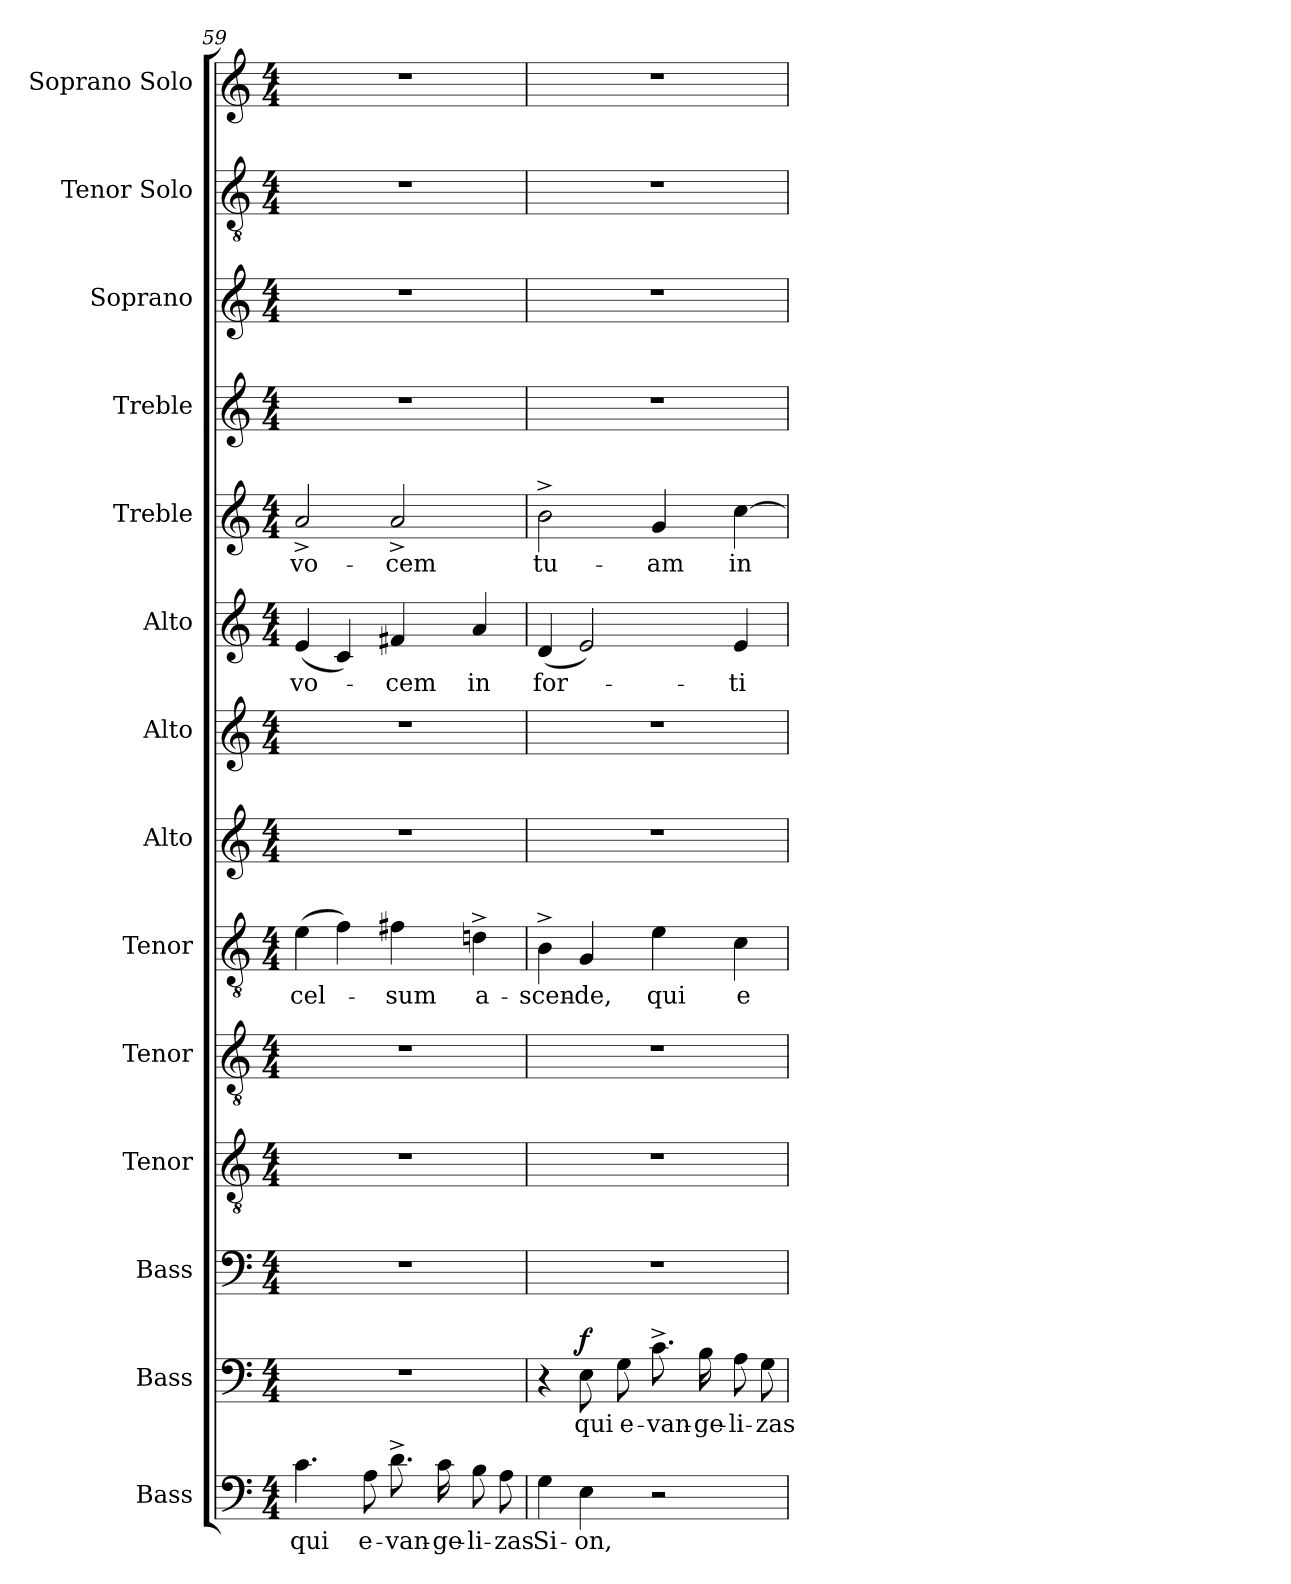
**kern	**text	**kern	**text	**dynam	**kern	**kern	**kern	**kern	**text	**kern	**kern	**kern	**text	**kern	**text	**kern	**kern	**kern	**kern
*part14	*part14	*part13	*part13	*part13	*part12	*part11	*part10	*part9	*part9	*part8	*part7	*part6	*part6	*part5	*part5	*part4	*part3	*part2	*part1
*staff14	*staff14	*staff13	*staff13	*staff13	*staff12	*staff11	*staff10	*staff9	*staff9	*staff8	*staff7	*staff6	*staff6	*staff5	*staff5	*staff4	*staff3	*staff2	*staff1
*I"Bass	*	*I"Bass	*	*	*I"Bass	*I"Tenor	*I"Tenor	*I"Tenor	*	*I"Alto	*I"Alto	*I"Alto	*	*I"Treble	*	*I"Treble	*I"Soprano	*I"Tenor Solo	*I"Soprano Solo
*I'B. 2.	*	*I'B. 1.	*	*	*I'B.	*I'T. 2.	*I'T. 1.	*I'T.	*	*I'A. 2.	*I'A. 1.	*I'A.	*	*	*	*	*I'S.	*I'T.  Solo	*I'S.  Solo
*clefF4	*	*clefF4	*	*	*clefF4	*clefGv2	*clefGv2	*clefGv2	*	*clefG2	*clefG2	*clefG2	*	*clefG2	*	*clefG2	*clefG2	*clefGv2	*clefG2
*	*	*	*	*	*	*ITrd7c12	*ITrd7c12	*ITrd7c12	*	*	*	*	*	*	*	*	*	*ITrd7c12	*
*k[]	*	*k[]	*	*	*k[]	*k[]	*k[]	*k[]	*	*k[]	*k[]	*k[]	*	*k[]	*	*k[]	*k[]	*k[]	*k[]
*C:	*	*C:	*	*	*C:	*C:	*C:	*C:	*	*C:	*C:	*C:	*	*C:	*	*C:	*C:	*C:	*C:
*M4/4	*	*M4/4	*	*	*M4/4	*M4/4	*M4/4	*M4/4	*	*M4/4	*M4/4	*M4/4	*	*M4/4	*	*M4/4	*M4/4	*M4/4	*M4/4
=59	=59	=59	=59	=59	=59	=59	=59	=59	=59	=59	=59	=59	=59	=59	=59	=59	=59	=59	=59
!	!LO:LY:b:color=#000000	!	!	!	!	!	!	!	!	!	!	!	!	!	!	!	!	!	!
!	!	!	!	!	!	!	!	!	!LO:LY:b:color=#000000	!	!	!	!	!	!	!	!	!	!
!	!	!	!	!	!	!	!	!	!	!	!	!	!LO:LY:b:color=#000000	!	!	!	!	!	!
!	!	!	!	!	!	!	!	!	!	!	!	!	!	!	!LO:LY:b:color=#000000	!	!	!	!
4.ci\	qui	1r	.	.	1r	1r	1r	(4Ei\	-cel-	1r	1r	(4ei/	vo-	2a^i/	vo-	1r	1r	1r	1r
.	.	.	.	.	.	.	.	4Fi\)	.	.	.	4ci/)	.	.	.	.	.	.	.
!	!LO:LY:b:color=#000000	!	!	!	!	!	!	!	!	!	!	!	!	!	!	!	!	!	!
8Ai\	e-	.	.	.	.	.	.	.	.	.	.	.	.	.	.	.	.	.	.
!	!LO:LY:b:color=#000000	!	!	!	!	!	!	!	!	!	!	!	!	!	!	!	!	!	!
!	!	!	!	!	!	!	!	!	!LO:LY:b:color=#000000	!	!	!	!	!	!	!	!	!	!
!	!	!	!	!	!	!	!	!	!	!	!	!	!LO:LY:b:color=#000000	!	!	!	!	!	!
!	!	!	!	!	!	!	!	!	!	!	!	!	!	!	!LO:LY:b:color=#000000	!	!	!	!
8.d^i\	-van-	.	.	.	.	.	.	4F#Xi\	-sum	.	.	4f#Xi/	-cem	2a^i/	-cem	.	.	.	.
!	!LO:LY:b:color=#000000	!	!	!	!	!	!	!	!	!	!	!	!	!	!	!	!	!	!
16ci\	-ge-	.	.	.	.	.	.	.	.	.	.	.	.	.	.	.	.	.	.
!	!LO:LY:b:color=#000000	!	!	!	!	!	!	!	!	!	!	!	!	!	!	!	!	!	!
!	!	!	!	!	!	!	!	!	!LO:LY:b:color=#000000	!	!	!	!	!	!	!	!	!	!
!	!	!	!	!	!	!	!	!	!	!	!	!	!LO:LY:b:color=#000000	!	!	!	!	!	!
8Bi\	-li-	.	.	.	.	.	.	4Dn^i\	a-	.	.	4ai/	in	.	.	.	.	.	.
!	!LO:LY:b:color=#000000	!	!	!	!	!	!	!	!	!	!	!	!	!	!	!	!	!	!
8Ai\	-zas	.	.	.	.	.	.	.	.	.	.	.	.	.	.	.	.	.	.
=60	=60	=60	=60	=60	=60	=60	=60	=60	=60	=60	=60	=60	=60	=60	=60	=60	=60	=60	=60
!	!LO:LY:b:color=#000000	!	!	!	!	!	!	!	!	!	!	!	!	!	!	!	!	!	!
!	!	!	!	!	!	!	!	!	!LO:LY:b:color=#000000	!	!	!	!	!	!	!	!	!	!
!	!	!	!	!	!	!	!	!	!	!	!	!	!LO:LY:b:color=#000000	!	!	!	!	!	!
!	!	!	!	!	!	!	!	!	!	!	!	!	!	!	!LO:LY:b:color=#000000	!	!	!	!
4Gi\	Si-	4r	.	.	1r	1r	1r	4BB^i\	-scen-	1r	1r	(4di/	for-	2b^i\	tu-	1r	1r	1r	1r
!	!LO:LY:b:color=#000000	!	!	!	!	!	!	!	!	!	!	!	!	!	!	!	!	!	!
!	!	!	!LO:LY:b:color=#000000	!	!	!	!	!	!	!	!	!	!	!	!	!	!	!	!
!	!	!	!	!	!	!	!	!	!LO:LY:b:color=#000000	!	!	!	!	!	!	!	!	!	!
4Ei\	-on,	8Ei\	qui	f	.	.	.	4GGi/	-de,	.	.	2ei/)	.	.	.	.	.	.	.
!	!	!	!LO:LY:b:color=#000000	!	!	!	!	!	!	!	!	!	!	!	!	!	!	!	!
.	.	8Gi\	e-	.	.	.	.	.	.	.	.	.	.	.	.	.	.	.	.
!	!	!	!LO:LY:b:color=#000000	!	!	!	!	!	!	!	!	!	!	!	!	!	!	!	!
!	!	!	!	!	!	!	!	!	!LO:LY:b:color=#000000	!	!	!	!	!	!	!	!	!	!
!	!	!	!	!	!	!	!	!	!	!	!	!	!	!	!LO:LY:b:color=#000000	!	!	!	!
2r	.	8.c^i\	-van-	.	.	.	.	4Ei\	qui	.	.	.	.	4gi/	-am	.	.	.	.
!	!	!	!LO:LY:b:color=#000000	!	!	!	!	!	!	!	!	!	!	!	!	!	!	!	!
.	.	16Bi\	-ge-	.	.	.	.	.	.	.	.	.	.	.	.	.	.	.	.
!	!	!	!LO:LY:b:color=#000000	!	!	!	!	!	!	!	!	!	!	!	!	!	!	!	!
!	!	!	!	!	!	!	!	!	!LO:LY:b:color=#000000	!	!	!	!	!	!	!	!	!	!
!	!	!	!	!	!	!	!	!	!	!	!	!	!LO:LY:b:color=#000000	!	!	!	!	!	!
!	!	!	!	!	!	!	!	!	!	!	!	!	!	!	!LO:LY:b:color=#000000	!	!	!	!
.	.	8Ai\	-li-	.	.	.	.	4Ci\	e-	.	.	4ei/	-ti-	[4cci\	in	.	.	.	.
!	!	!	!LO:LY:b:color=#000000	!	!	!	!	!	!	!	!	!	!	!	!	!	!	!	!
.	.	8Gi\	-zas	.	.	.	.	.	.	.	.	.	.	.	.	.	.	.	.
=	=	=	=	=	=	=	=	=	=	=	=	=	=	=	=	=	=	=	=
*-	*-	*-	*-	*-	*-	*-	*-	*-	*-	*-	*-	*-	*-	*-	*-	*-	*-	*-	*-
